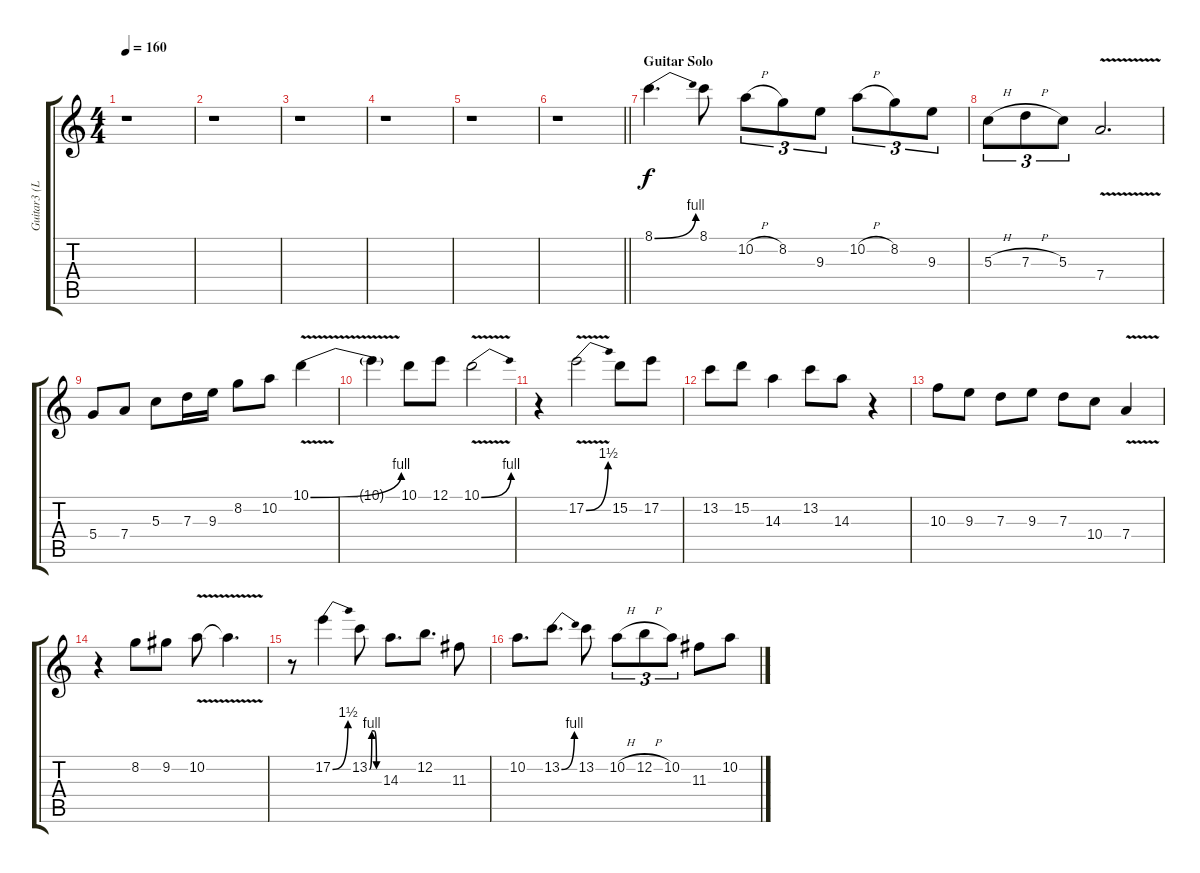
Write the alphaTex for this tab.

\track ("Guitar3 (Lead)" "Guitar3 (L") {instrument distortionguitar}
\staff {score tabs}
\tuning (E4 B3 G3 D3 A2 E2) {hide}
\ts (4 4)
\tempo 160
\clef g2
\ks c
r.1{dy f} |
r.1 |
r.1 |
r.1 |
r.1 |
\barLineRight lightlight
r.1 |
\section ("" "Guitar Solo")
8.1{be (bend 0 0 60 4)}.4{d} 8.1.8 10.2{h}.8{tu (3 2)} 8.2.8{tu (3 2)} 9.3.8{tu (3 2)} 10.2{h}.8{tu (3 2)} 8.2.8{tu (3 2)} 9.3.8{tu (3 2)} |
5.3{h}.8{tu (3 2)} 7.3{h}.8{tu (3 2)} 5.3.8{tu (3 2)} 7.4{v}.2{d} |
5.4.8 7.4.8 5.3.8 7.3.16 9.3.16 8.2.8 10.2.8 10.1{be (bend 0 0 60 4) v}.4 |
10.1{t}.4 10.1.8 12.1.8 10.1{be (bend 0 0 60 4) v}.2 |
r.4 17.2{be (bend 0 0 60 6) v}.2 15.2.8 17.2.8 |
13.2.8 15.2.8 14.3.4 13.2.8 14.3.8 r.4 |
10.3.8 9.3.8 7.3.8 9.3.8 7.3.8 10.4.8 7.4{v}.4 |
r.4 8.2.8 9.2.8 10.2{v}.8 10.2{t}.4{d} |
r.8 17.2{be (bend 0 0 60 6)}.4 13.2{be (custom 0 0 15 4 30 4 45 0 60 0)}.8 14.3.8{d} 12.2.8{d} 11.3.8 |
10.2.8{d} 13.2{be (bend 0 0 60 4)}.8{d} 13.2.8 10.2{h}.8{tu (3 2)} 12.2{h}.8{tu (3 2)} 10.2.8{tu (3 2)} 11.3.8 10.2.8
